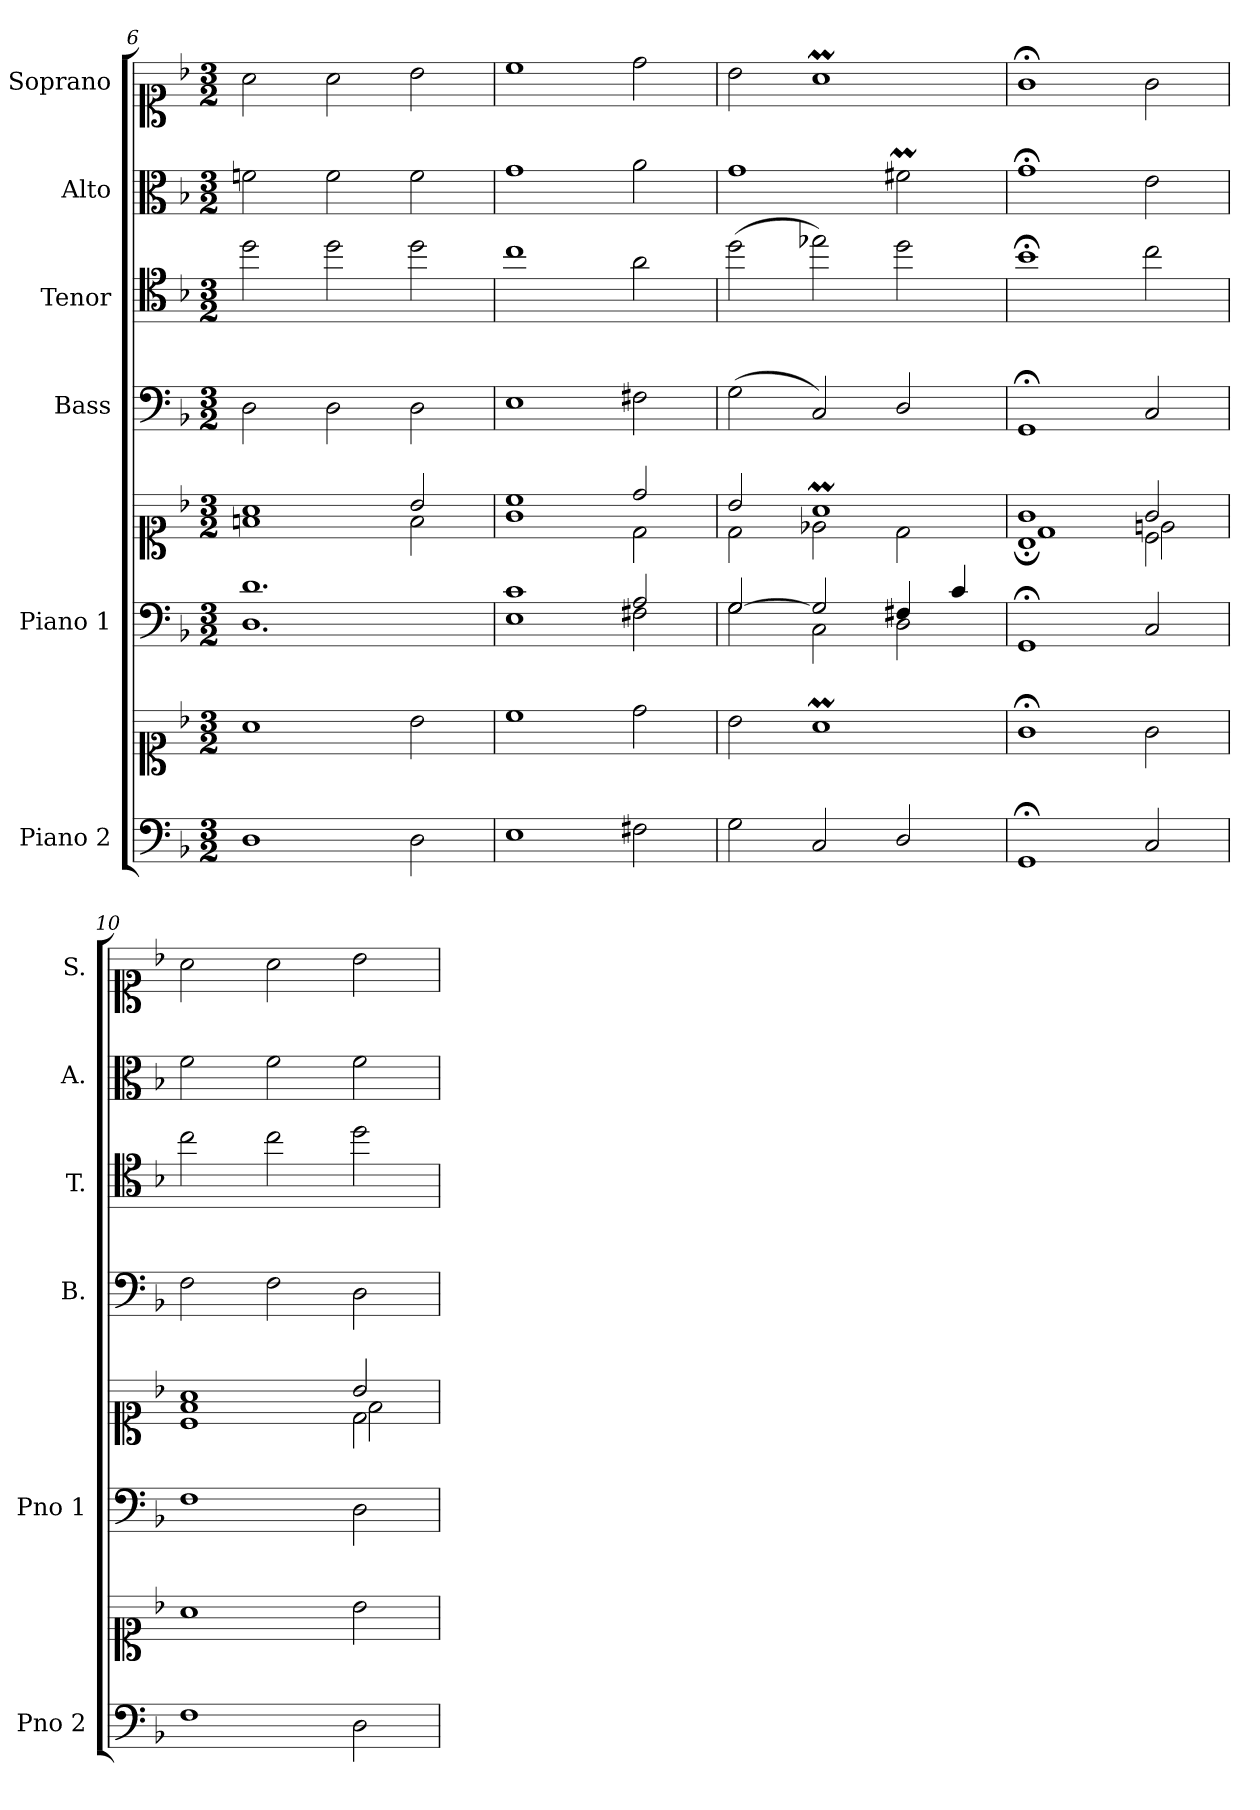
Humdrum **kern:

**kern	**kern	**kern	**kern	**kern	**kern	**kern	**kern
*part6	*part6	*part5	*part5	*part4	*part3	*part2	*part1
*staff8	*staff7	*staff6	*staff5	*staff4	*staff3	*staff2	*staff1
*I"Piano 2	*	*I"Piano 1	*	*I"Bass	*I"Tenor	*I"Alto	*I"Soprano
*I'Pno 2	*	*I'Pno 1	*	*I'B.	*I'T.	*I'A.	*I'S.
*clefF4	*clefC1	*clefF4	*clefC1	*clefF4	*clefC4	*clefC3	*clefC1
*	*	*	*	*	*ITrd7c12	*	*
*k[b-]	*k[b-]	*k[b-]	*k[b-]	*k[b-]	*k[b-]	*k[b-]	*k[b-]
*F:	*F:	*F:	*F:	*F:	*F:	*F:	*F:
*M3/2	*M3/2	*M3/2	*M3/2	*M3/2	*M3/2	*M3/2	*M3/2
=6	=6	=6	=6	=6	=6	=6	=6
*	*	*^	*^	*	*	*	*
1D\	1a\	1.d/	1.D\	1a/	1fn\	2D\	2d\	2fn\	2a\
.	.	.	.	.	.	2D\	2d\	2f\	2a\
2D\	2b-\	.	.	2b-/	2f\	2D\	2d\	2f\	2b-\
=7	=7	=7	=7	=7	=7	=7	=7	=7	=7
1E\	1cc\	1c/	1E\	1cc/	1g\	1E\	1c\	1g\	1cc\
2F#X\	2dd\	2A/	2F#X\	2dd/	2d\	2F#X\	2A\	2a\	2dd\
=8	=8	=8	=8	=8	=8	=8	=8	=8	=8
2G\	2b-\	[>2G/	2G\	2b-/	2d\	(2G\	(2d\	1g\	2b-\
2C/	1am\	2G/]	2C\	1am/	2e-X\	2C/)	2e-X\)	.	1am\
2D/	.	4F#X/	2D\	.	2d\	2D/	2d\	2f#Xm\	.
.	.	4c/	.	.	.	.	.	.	.
*	*	*v	*v	*	*	*	*	*	*
=9	=9	=9	=9	=9	=9	=9	=9	=9
*	*	*	*	*^	*	*	*	*
1GG;/	1g;<\	1GG;/	1g/	1B-;\	1d\	1GG;</	1B-;<\	1g;<\	1g;<\
2C/	2g\	2C/	2g/	2c\	2en\	2C/	2c\	2e\	2g\
=10	=10	=10	=10	=10	=10	=10	=10	=10	=10
1F\	1a\	1F\	1a/	1c\	1f\	2F\	2c\	2f\	2a\
.	.	.	.	.	.	2F\	2c\	2f\	2a\
2D\	2b-\	2D\	2b-/	2d\	2f\	2D\	2d\	2f\	2b-\
*	*	*	*v	*v	*v	*	*	*	*
=	=	=	=	=	=	=	=
*-	*-	*-	*-	*-	*-	*-	*-
